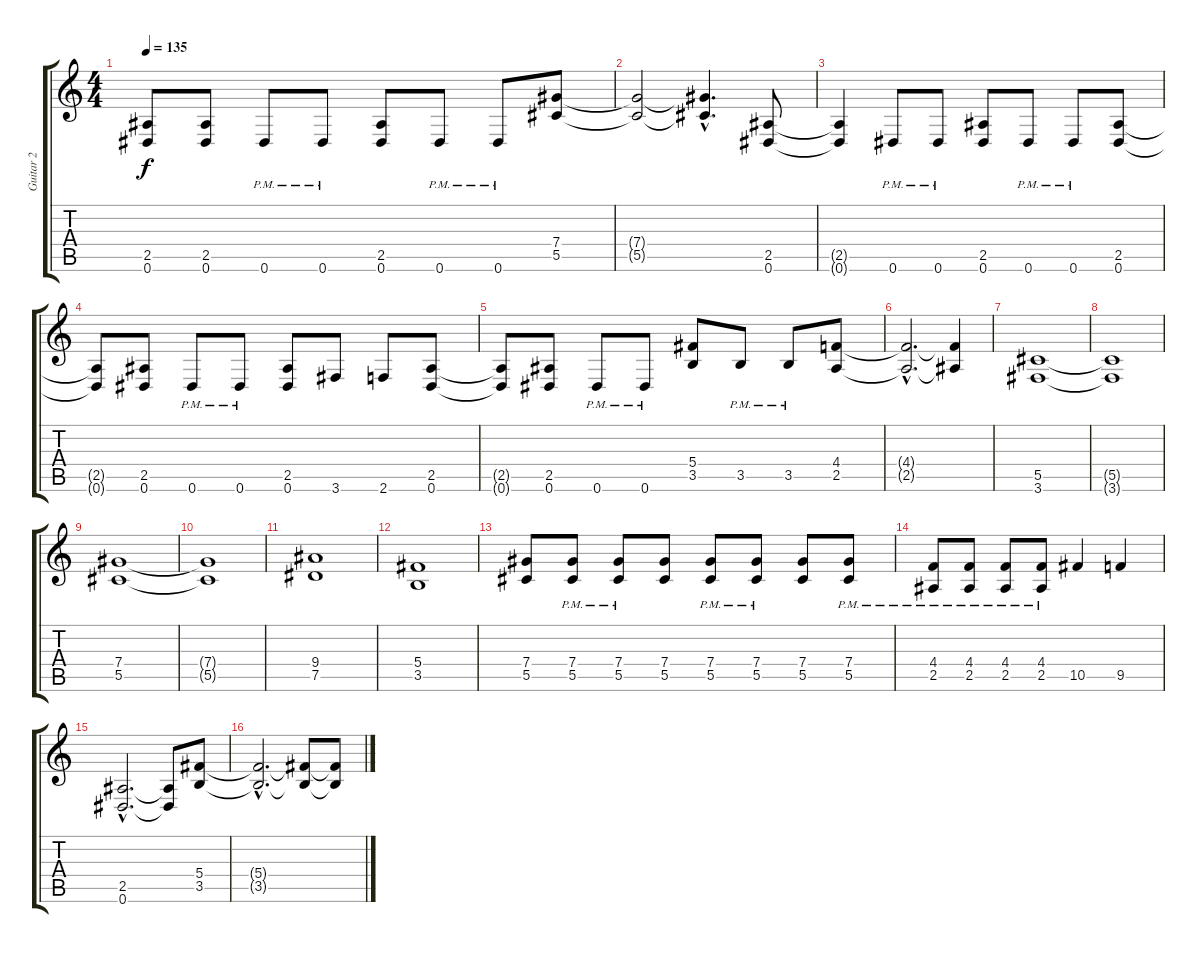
\track ("Guitar 2" "Guitar 2") {instrument distortionguitar}
\staff {score tabs}
\tuning (Eb4 Bb3 Gb3 Db3 Ab2 Eb2) {hide}
\ts (4 4)
\tempo 135
\clef g2
\ks c
(2.5{t} 0.6{t}).8{dy f} (2.5 0.6).8 0.6{pm}.8 0.6{pm}.8 (2.5 0.6).8 0.6{pm}.8 0.6{pm}.8 (7.4 5.5).8 |
(7.4{t} 5.5{t}).2 (7.4{hac t} 5.5{hac t}).4{d} (2.5 0.6).8 |
(2.5{t} 0.6{t}).4 0.6{pm}.8 0.6{pm}.8 (2.5 0.6).8 0.6{pm}.8 0.6{pm}.8 (2.5 0.6).8 |
(2.5{t} 0.6{t}).8 (2.5 0.6).8 0.6{pm}.8 0.6{pm}.8 (2.5 0.6).8 3.6.8 2.6.8 (2.5 0.6).8 |
(2.5{t} 0.6{t}).8 (2.5 0.6).8 0.6{pm}.8 0.6{pm}.8 (5.4 3.5).8 3.5{pm}.8 3.5{pm}.8 (4.4 2.5).8 |
(4.4{hac t} 2.5{hac t}).2{d} (4.4{t} 2.5{t}).4 |
(5.5 3.6).1 |
(5.5{t} 3.6{t}).1 |
(7.4 5.5).1 |
(7.4{t} 5.5{t}).1 |
(9.4 7.5).1 |
(5.4 3.5).1 |
(7.4 5.5).8 (7.4{pm} 5.5{pm}).8 (7.4{pm} 5.5{pm}).8 (7.4 5.5).8 (7.4{pm} 5.5{pm}).8 (7.4{pm} 5.5{pm}).8 (7.4 5.5).8 (7.4{pm} 5.5{pm}).8 |
(4.4{pm} 2.5{pm}).8 (4.4{pm} 2.5{pm}).8 (4.4{pm} 2.5{pm}).8 (4.4{pm} 2.5{pm}).8 10.5.4 9.5.4 |
(2.5{hac} 0.6{hac}).2{d} (2.5{t} 0.6{t}).8 (5.4 3.5).8 |
(5.4{hac t} 3.5{hac t}).2{d} (5.4{t} 3.5{t}).8 (5.4{t} 3.5{t}).8
